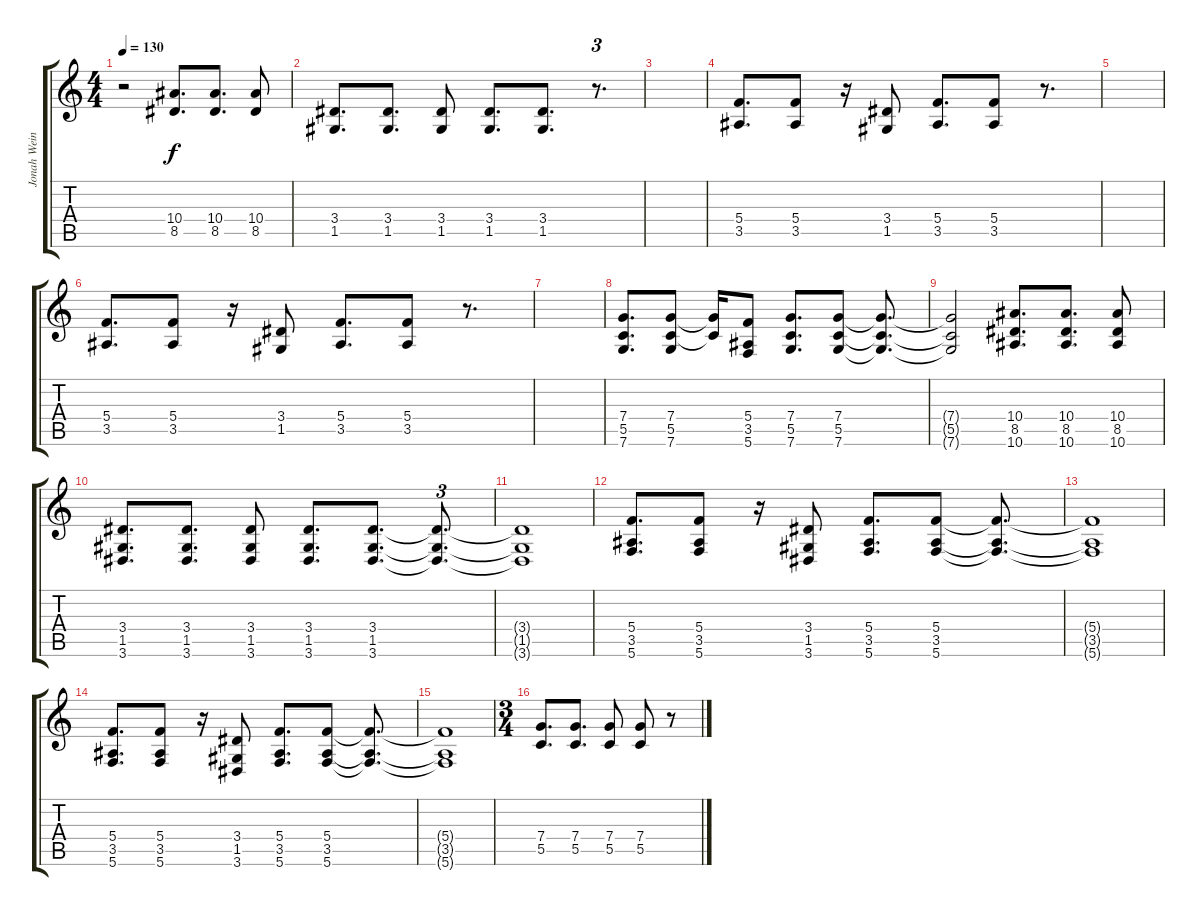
\track ("Jonah Weinhowfen" "Jonah Wein") {instrument distortionguitar}
\staff {score tabs}
\tuning (D4 A3 F3 C3 G2 C2) {hide}
\ts (4 4)
\tempo 130
\clef g2
\ks c
r.2{dy f} (10.4 8.5).8{d} (10.4 8.5).8{d} (10.4 8.5).8 |
(3.4 1.5).8{d} (3.4 1.5).8{d} (3.4 1.5).8 (3.4 1.5).8{d} (3.4 1.5).8{d} r.8{d tu (3 2)} |
|
(5.4 3.5).8{d} (5.4 3.5).8 r.16 (3.4 1.5).8 (5.4 3.5).8{d} (5.4 3.5).8 r.8{d} |
|
(5.4 3.5).8{d} (5.4 3.5).8 r.16 (3.4 1.5).8 (5.4 3.5).8{d} (5.4 3.5).8 r.8{d} |
|
(7.4 5.5 7.6).8{d} (7.4 5.5 7.6).8 (7.4{t} 5.5{t}).16 (5.4 3.5 5.6).8 (7.4 5.5 7.6).8{d} (7.4 5.5 7.6).8 (7.4{t} 5.5{t} 7.6{t}).8{d} |
(7.4{t} 5.5{t} 7.6{t}).2 (10.4 8.5 10.6).8{d} (10.4 8.5 10.6).8{d} (10.4 8.5 10.6).8 |
(3.4 1.5 3.6).8{d} (3.4 1.5 3.6).8{d} (3.4 1.5 3.6).8 (3.4 1.5 3.6).8{d} (3.4 1.5 3.6).8{d} (3.4{t} 1.5{t} 3.6{t}).8{d tu (3 2)} |
(3.4{t} 1.5{t} 3.6{t}).1 |
(5.4 3.5 5.6).8{d} (5.4 3.5 5.6).8 r.16 (3.4 1.5 3.6).8 (5.4 3.5 5.6).8{d} (5.4 3.5 5.6).8 (5.4{t} 3.5{t} 5.6{t}).8{d} |
(5.4{t} 3.5{t} 5.6{t}).1 |
(5.4 3.5 5.6).8{d} (5.4 3.5 5.6).8 r.16 (3.4 1.5 3.6).8 (5.4 3.5 5.6).8{d} (5.4 3.5 5.6).8 (5.4{t} 3.5{t} 5.6{t}).8{d} |
(5.4{t} 3.5{t} 5.6{t}).1 |
\ts (3 4)
(7.4 5.5).8{d} (7.4 5.5).8{d} (7.4 5.5).8 (7.4 5.5).8 r.8
